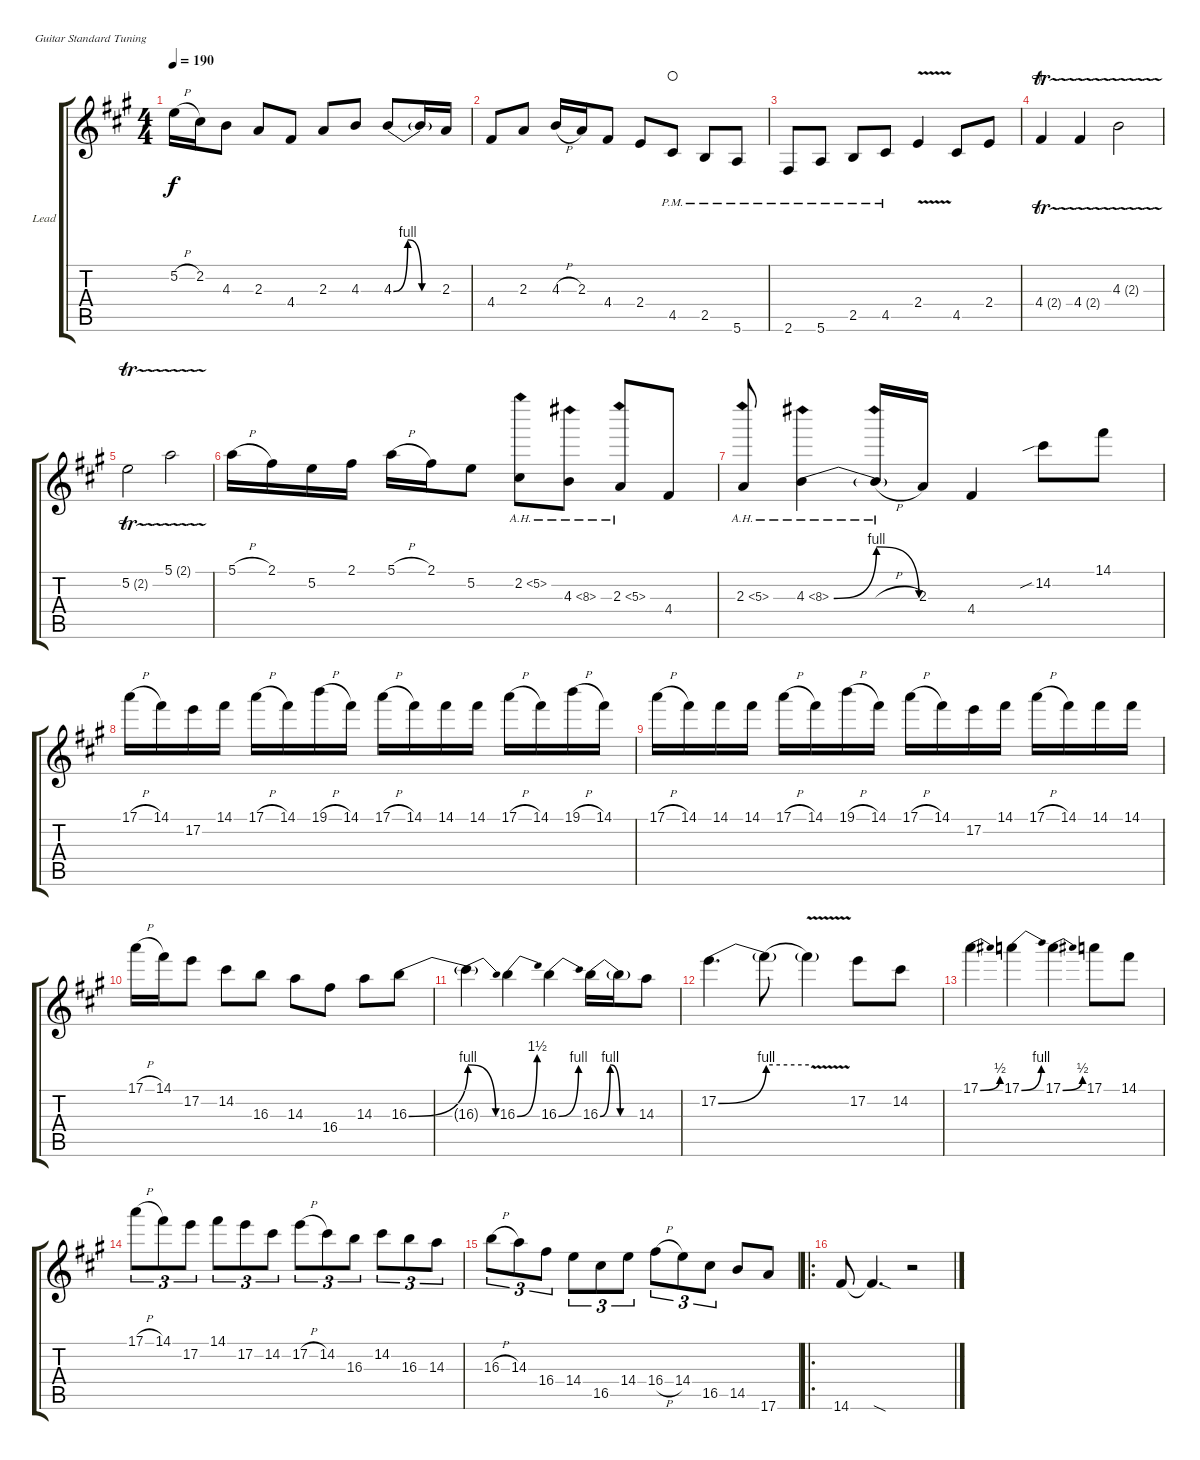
\bracketExtendMode groupsimilarinstruments
\firstSystemTrackNameOrientation horizontal
\otherSystemsTrackNameOrientation horizontal
\track ("Guitar Lead" "Lead") {instrument distortionguitar}
\staff {score tabs}
\tuning (E4 B3 G3 D3 A2 E2)
\ts (4 4)
\tempo 190
\clef g2
\ks a
5.2{h}.16{dy f} 2.2.16 4.3.8 2.3.8 4.4.8 2.3.8 4.3.8 4.3{be (bendrelease 0 0 30 4 30 4 60 0)}.8 4.3{be (hold 0 0 60 0) t}.16 2.3.16 |
4.4.8 2.3.8 4.3{h}.16 2.3.16 4.4.8 2.4.8 4.5{pm}.8{waho} 2.5{pm}.8 5.6{pm}.8 |
2.6{pm}.8 5.6{pm}.8 2.5{pm}.8 4.5{pm}.8 2.4{v}.4 4.5.8 2.4.8 |
4.4{tr (2 16)}.4{wahc} 4.4{tr (2 16)}.4 4.3{tr (2 16)}.2 |
5.2{tr (2 16)}.2 5.1{tr (2 16)}.2 |
5.1{h}.16 2.1.16 5.2.16 2.1.16 5.1{h}.16 2.1.16 5.2.8 2.2{ah 3}.8 4.3{ah 4}.8 2.3{ah 3}.8 4.4.8 |
2.3{ah 3}.8 4.3{be (bendrelease 0 0 30 4 30 4 60 0) ah 4}.4 4.3{ah 4 h t}.16 2.3.16 4.4.4 14.2{sib}.8 14.1.8 |
17.1{h}.16 14.1.16 17.2.16 14.1.16 17.1{h}.16 14.1.16 19.1{h}.16 14.1.16 17.1{h}.16 14.1.16 14.1.16 14.1.16 17.1{h}.16 14.1.16 19.1{h}.16 14.1.16 |
17.1{h}.16 14.1.16 14.1.16 14.1.16 17.1{h}.16 14.1.16 19.1{h}.16 14.1.16 17.1{h}.16 14.1.16 17.2.16 14.1.16 17.1{h}.16 14.1.16 14.1.16 14.1.16 |
17.1{h}.16 14.1.16 17.2.8 14.2.8 16.3.8 14.3.8 16.4.8 14.3.8 16.3{be (bend 0 0 60 4)}.8 |
16.3{be (release 0 4 60 0) t}.4 16.3{be (bend 0 0 60 6)}.4 16.3{be (bend 0 0 60 4)}.4 16.3{be (bendrelease 0 0 30 4 30 4 60 0)}.16 16.3{be (hold 0 0 60 0) t}.16 14.3.8 |
17.2{be (bend 0 0 60 4)}.4{d} 17.2{be (hold 0 4 60 4) t}.8 17.2{v t}.4 17.2.8 14.2.8 |
17.1{be (bend 0 0 60 2)}.4 17.1{be (bend 0 0 60 4)}.4 17.1{be (bend 0 0 60 2)}.4 17.1.8 14.1.8 |
17.1{h}.8{tu (3 2)} 14.1.8{tu (3 2)} 17.2.8{tu (3 2)} 14.1.8{tu (3 2)} 17.2.8{tu (3 2)} 14.2.8{tu (3 2)} 17.2{h}.8{tu (3 2)} 14.2.8{tu (3 2)} 16.3.8{tu (3 2)} 14.2.8{tu (3 2)} 16.3.8{tu (3 2)} 14.3.8{tu (3 2)} |
16.3{h}.8{tu (3 2)} 14.3.8{tu (3 2)} 16.4.8{tu (3 2)} 14.4.8{tu (3 2)} 16.5.8{tu (3 2)} 14.4.8{tu (3 2)} 16.4{h}.8{tu (3 2)} 14.4.8{tu (3 2)} 16.5.8{tu (3 2)} 14.5.8 17.6.8 |
\ro
14.6.8 14.6{sod t}.4{d} r.2
